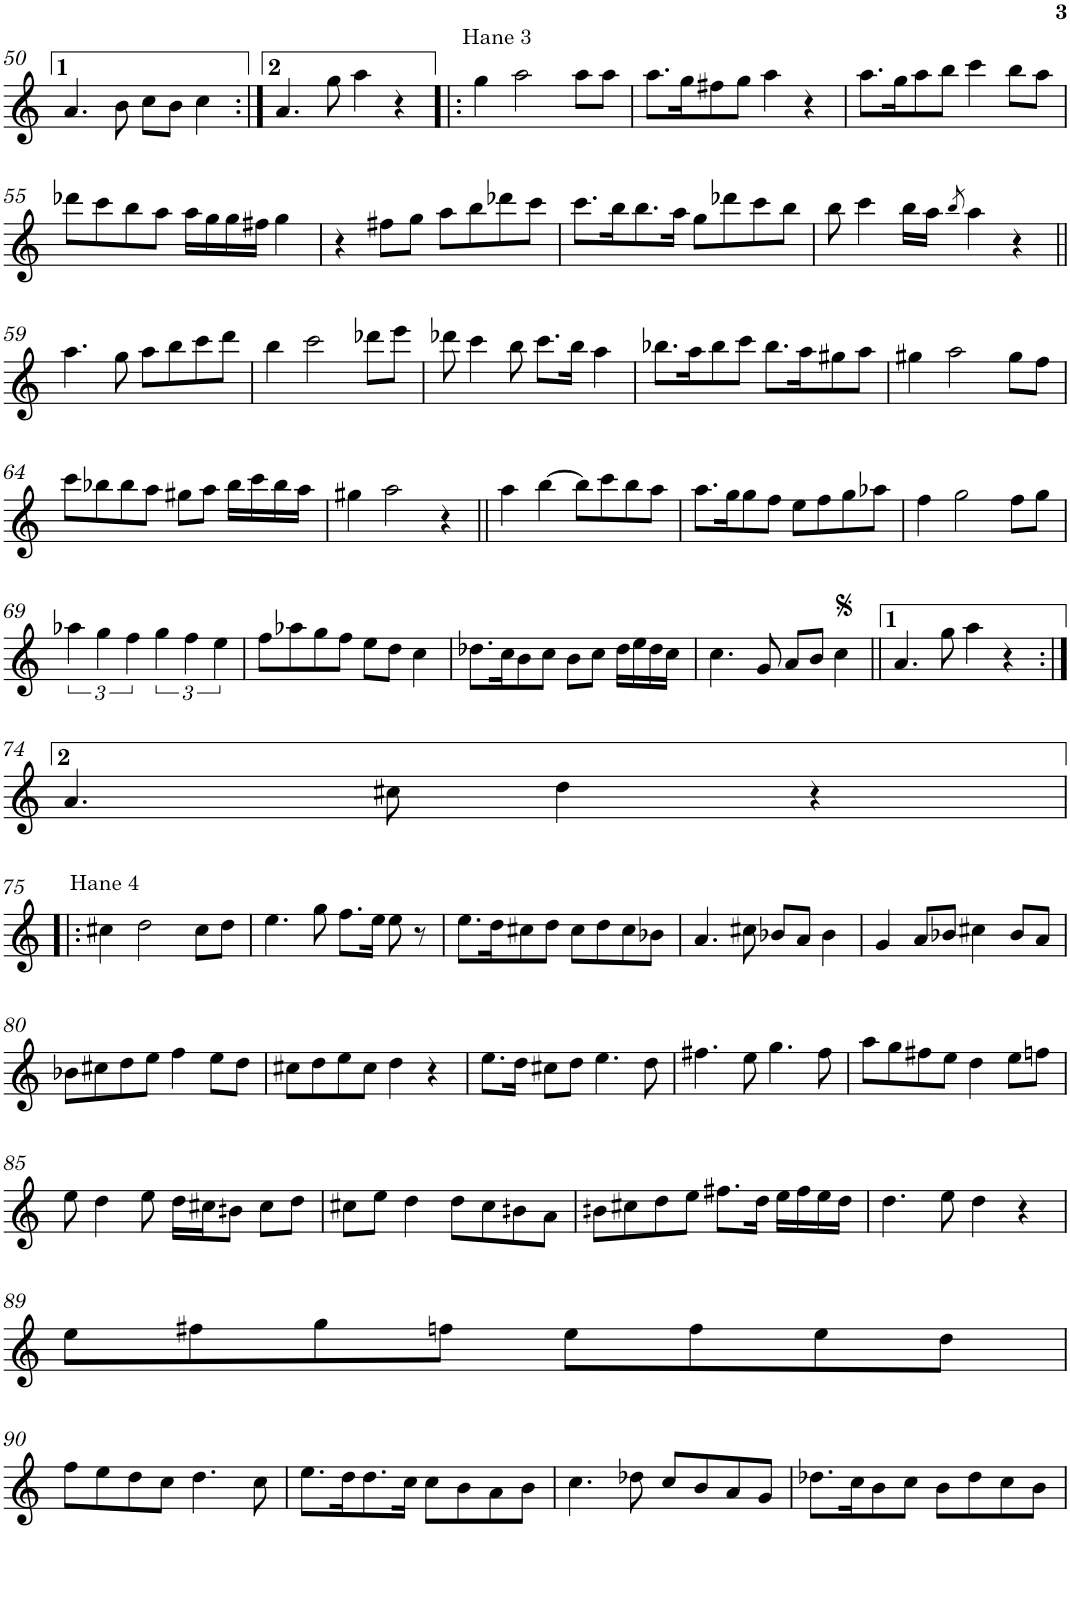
**kern
*part1
*staff1
*I"Piano
*I'Pno.
!!LO:PB:g=z
*clefG2
*k[]
*M4/4
*met(c)
=50
4.a/
8b\
8cc\L
8b\J
4cc\
=51:|!
4.a/
8gg\
4aa\
4r
=52!|:
!LO:TX:a:t=Hane 3
4gg\
2aa\
8aa\L
8aa\J
=53
8.aa\L
16gg\K
8ff#X\
8gg\J
4aa\
4r
=54
8.aa\L
16gg\K
8aa\
8bb\J
4ccc\
8bb\L
8aa\J
!!LO:LB:g=z
=55
8ddd-X\L
8ccc\
8bb\
8aa\J
16aa\LL
16gg\
16gg\
16ff#X\JJ
4gg\
=56
4r
8ff#X\L
8gg\J
8aa\L
8bb\
8ddd-X\
8ccc\J
=57
8.ccc\L
16bb\K
8.bb\
16aa\Jk
8gg\L
8ddd-X\
8ccc\
8bb\J
=58
8bb\
4ccc\
16bb\LL
16aa\JJ
8qbb/
4aa\
4r
!!LO:LB:g=z
=59||
4.aa\
8gg\
8aa\L
8bb\
8ccc\
8ddd\J
=60
4bb\
2ccc\
8ddd-X\L
8eee\J
=61
8ddd-X\
4ccc\
8bb\
8.ccc\L
16bb\Jk
4aa\
=62
8.bb-X\L
16aa\K
8bb-\
8ccc\J
8.bb-\L
16aa\K
8gg#X\
8aa\J
=63
4gg#X\
2aa\
8gg#\L
8ff\J
!!LO:LB:g=z
=64
8ccc\L
8bb-X\
8bb-\
8aa\J
8gg#X\L
8aa\J
16bb-\LL
16ccc\
16bb-\
16aa\JJ
=65
4gg#X\
2aa\
4r
=66||
4aa\
[4bb\
8bb\L]
8ccc\
8bb\
8aa\J
=67
8.aa\L
16gg\K
8gg\
8ff\J
8ee\L
8ff\
8gg\
8aa-X\J
=68
4ff\
2gg\
8ff\L
8gg\J
!!LO:LB:g=z
=69
6aa-X\
6gg\
6ff\
6gg\
6ff\
6ee\
=70
8ff\L
8aa-X\
8gg\
8ff\J
8ee\L
8dd\J
4cc\
=71
8.dd-X\L
16cc\K
8b\
8cc\J
8b\L
8cc\J
16dd-\LL
16ee\
16dd-\
16cc\JJ
=72
4.cc\
8g/
8a/L
8b/J
4cc\
=73||
4.a/
8gg\
4aa\
4r
!!LO:LB:g=z
=74:|!
4.a/
8cc#X\
4dd\
4r
!!LO:LB:g=z
=75!|:
!LO:TX:a:t=Hane 4
4cc#X\
2dd\
8cc#\L
8dd\J
=76
4.ee\
8gg\
8.ff\L
16ee\Jk
8ee\
8r
=77
8.ee\L
16dd\K
8cc#X\
8dd\J
8cc#\L
8dd\
8cc#\
8b-X\J
=78
4.a/
8cc#X\
8b-X/L
8a/J
4b-\
=79
4g/
8a/L
8b-X/J
4cc#X\
8b-/L
8a/J
!!LO:LB:g=z
=80
8b-X\L
8cc#X\
8dd\
8ee\J
4ff\
8ee\L
8dd\J
=81
8cc#X\L
8dd\
8ee\
8cc#\J
4dd\
4r
=82
8.ee\L
16dd\Jk
8cc#X\L
8dd\J
4.ee\
8dd\
=83
4.ff#X\
8ee\
4.gg\
8ff#\
=84
8aa\L
8gg\
8ff#X\
8ee\J
4dd\
8ee\L
8ffn\J
!!LO:LB:g=z
=85
8ee\
4dd\
8ee\
16dd\LL
16cc#X\J
8bn\J
8cc#\L
8dd\J
=86
8cc#X\L
8ee\J
4dd\
8dd\L
8cc#\
8bn\
8a\J
=87
8bn\L
8cc#X\
8dd\
8ee\J
8.ff#X\L
16dd\Jk
16ee\LL
16ff#\
16ee\
16dd\JJ
=88
4.dd\
8ee\
4dd\
4r
!!LO:LB:g=z
=89
8ee\L
8ff#X\
8gg\
8ffn\J
8ee\L
8ff\
8ee\
8dd\J
!!LO:LB:g=z
=90
8ff\L
8ee\
8dd\
8cc\J
4.dd\
8cc\
=91
8.ee\L
16dd\K
8.dd\
16cc\Jk
8cc\L
8b\
8a\
8b\J
=92
4.cc\
8dd-X\
8cc/L
8b/
8a/
8g/J
=93
8.dd-X\L
16cc\K
8b\
8cc\J
8b\L
8dd-\
8cc\
8b\J
=
*-
